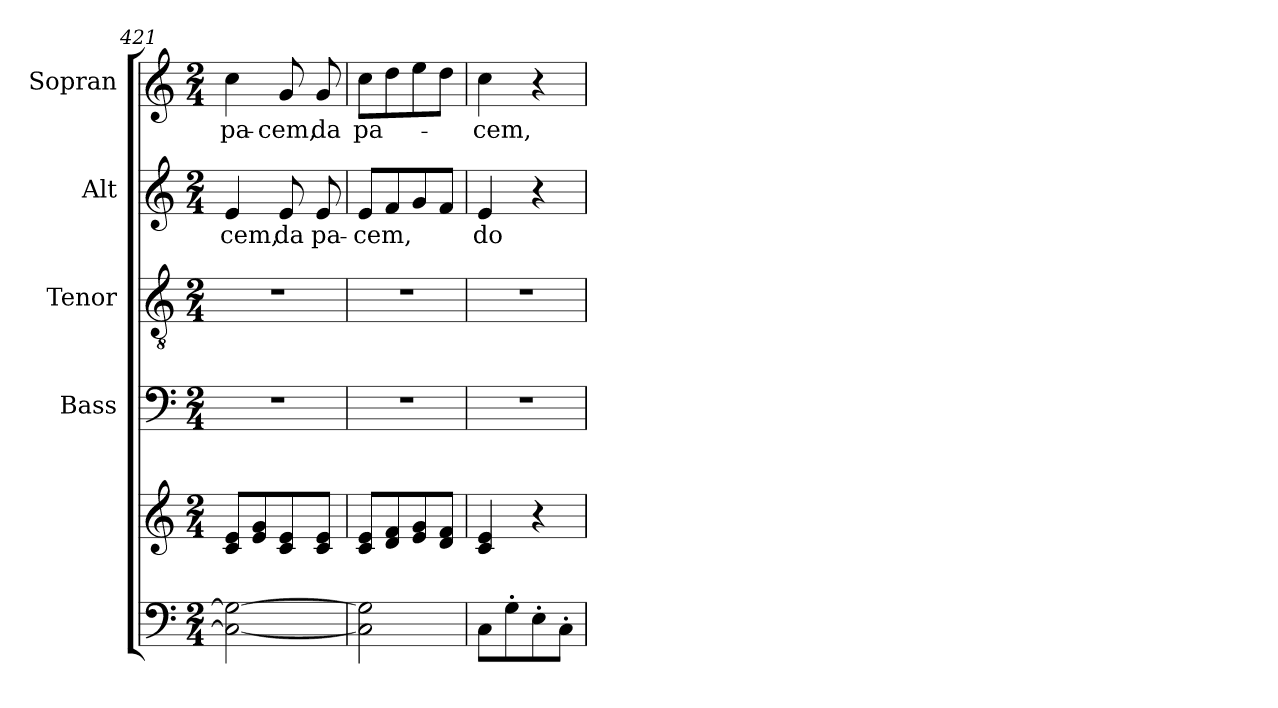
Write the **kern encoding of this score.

**kern	**kern	**kern	**kern	**kern	**text	**kern	**text
*part5	*part5	*part4	*part3	*part2	*part2	*part1	*part1
*staff6	*staff5	*staff4	*staff3	*staff2	*staff2	*staff1	*staff1
*	*	*I"Bass	*I"Tenor	*I"Alt	*	*I"Sopran	*
*	*	*I'B.	*I'T.	*I'A.	*	*I'S.	*
*clefF4	*clefG2	*clefF4	*clefGv2	*clefG2	*	*clefG2	*
*k[]	*k[]	*k[]	*k[]	*k[]	*	*k[]	*
*C:	*C:	*C:	*C:	*C:	*	*C:	*
*M2/4	*M2/4	*M2/4	*M2/4	*M2/4	*	*M2/4	*
=421	=421	=421	=421	=421	=421	=421	=421
!	!	!	!	!	!LO:LY:b	!	!LO:LY:b
2C\_ 2G\_	8c/ 8e/L	2r	2r	4e/	-cem,	4cc\	pa-
.	8e/ 8g/	.	.	.	.	.	.
!	!	!	!	!	!LO:LY:b	!	!LO:LY:b
.	8c/ 8e/	.	.	8e/	da	8g/	-cem,
!	!	!	!	!	!LO:LY:b	!	!LO:LY:b
.	8c/ 8e/J	.	.	8e/	pa-	8g/	da
=422	=422	=422	=422	=422	=422	=422	=422
!	!	!	!	!	!LO:LY:b	!	!LO:LY:b
2C\] 2G\]	8c/ 8e/L	2r	2r	8e/L	-cem,	8cc\L	pa-
.	8d/ 8f/	.	.	8f/	.	8dd\	.
.	8e/ 8g/	.	.	8g/	.	8ee\	.
.	8d/ 8f/J	.	.	8f/J	.	8dd\J	.
=423	=423	=423	=423	=423	=423	=423	=423
!	!	!	!	!	!LO:LY:b	!	!LO:LY:b
8C\L	4c/ 4e/	2r	2r	4e/	do-	4cc\	-cem,
8G'>\	.	.	.	.	.	.	.
8E'>\	4r	.	.	4r	.	4r	.
8C'>\J	.	.	.	.	.	.	.
=	=	=	=	=	=	=	=
*-	*-	*-	*-	*-	*-	*-	*-
